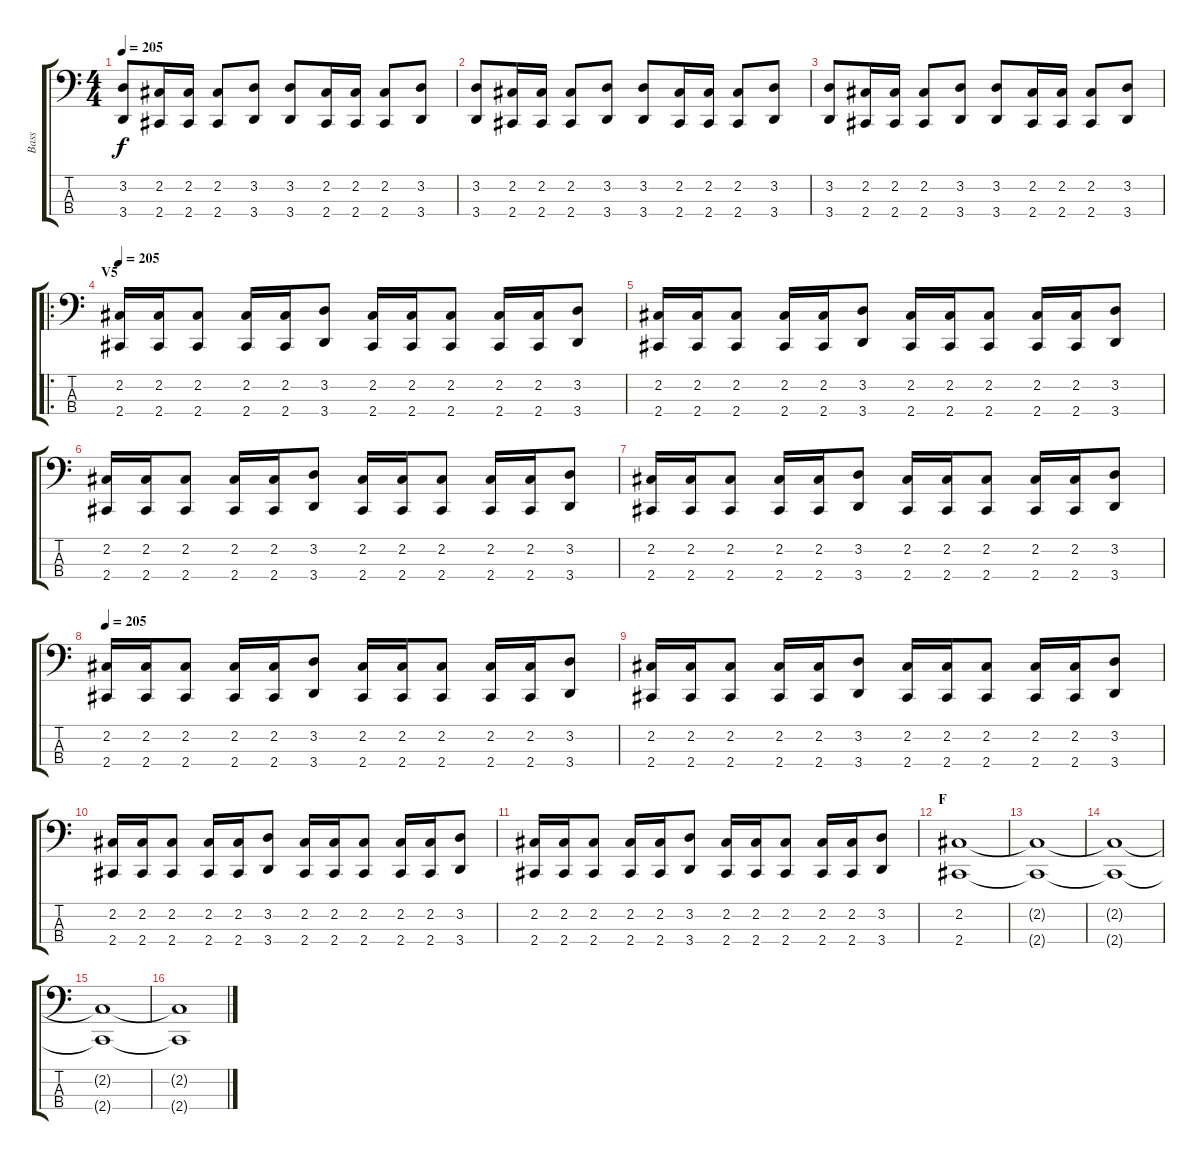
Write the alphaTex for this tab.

\track ("Bass" "Bass") {instrument electricbasspick}
\staff {score tabs}
\tuning (E2 B1 Gb1 B0) {hide}
\ts (4 4)
\tempo 205
\clef f4
\ks c
(3.2 3.4).8{dy f} (2.2 2.4).16 (2.2 2.4).16 (2.2 2.4).8 (3.2 3.4).8 (3.2 3.4).8 (2.2 2.4).16 (2.2 2.4).16 (2.2 2.4).8 (3.2 3.4).8 |
(3.2 3.4).8 (2.2 2.4).16 (2.2 2.4).16 (2.2 2.4).8 (3.2 3.4).8 (3.2 3.4).8 (2.2 2.4).16 (2.2 2.4).16 (2.2 2.4).8 (3.2 3.4).8 |
(3.2 3.4).8 (2.2 2.4).16 (2.2 2.4).16 (2.2 2.4).8 (3.2 3.4).8 (3.2 3.4).8 (2.2 2.4).16 (2.2 2.4).16 (2.2 2.4).8 (3.2 3.4).8 |
\ro
\section ("" "V5")
\tempo 205
(2.2 2.4).16 (2.2 2.4).16 (2.2 2.4).8 (2.2 2.4).16 (2.2 2.4).16 (3.2 3.4).8 (2.2 2.4).16 (2.2 2.4).16 (2.2 2.4).8 (2.2 2.4).16 (2.2 2.4).16 (3.2 3.4).8 |
(2.2 2.4).16 (2.2 2.4).16 (2.2 2.4).8 (2.2 2.4).16 (2.2 2.4).16 (3.2 3.4).8 (2.2 2.4).16 (2.2 2.4).16 (2.2 2.4).8 (2.2 2.4).16 (2.2 2.4).16 (3.2 3.4).8 |
(2.2 2.4).16 (2.2 2.4).16 (2.2 2.4).8 (2.2 2.4).16 (2.2 2.4).16 (3.2 3.4).8 (2.2 2.4).16 (2.2 2.4).16 (2.2 2.4).8 (2.2 2.4).16 (2.2 2.4).16 (3.2 3.4).8 |
(2.2 2.4).16 (2.2 2.4).16 (2.2 2.4).8 (2.2 2.4).16 (2.2 2.4).16 (3.2 3.4).8 (2.2 2.4).16 (2.2 2.4).16 (2.2 2.4).8 (2.2 2.4).16 (2.2 2.4).16 (3.2 3.4).8 |
\tempo 205
(2.2 2.4).16 (2.2 2.4).16 (2.2 2.4).8 (2.2 2.4).16 (2.2 2.4).16 (3.2 3.4).8 (2.2 2.4).16 (2.2 2.4).16 (2.2 2.4).8 (2.2 2.4).16 (2.2 2.4).16 (3.2 3.4).8 |
(2.2 2.4).16 (2.2 2.4).16 (2.2 2.4).8 (2.2 2.4).16 (2.2 2.4).16 (3.2 3.4).8 (2.2 2.4).16 (2.2 2.4).16 (2.2 2.4).8 (2.2 2.4).16 (2.2 2.4).16 (3.2 3.4).8 |
(2.2 2.4).16 (2.2 2.4).16 (2.2 2.4).8 (2.2 2.4).16 (2.2 2.4).16 (3.2 3.4).8 (2.2 2.4).16 (2.2 2.4).16 (2.2 2.4).8 (2.2 2.4).16 (2.2 2.4).16 (3.2 3.4).8 |
(2.2 2.4).16 (2.2 2.4).16 (2.2 2.4).8 (2.2 2.4).16 (2.2 2.4).16 (3.2 3.4).8 (2.2 2.4).16 (2.2 2.4).16 (2.2 2.4).8 (2.2 2.4).16 (2.2 2.4).16 (3.2 3.4).8 |
\section ("" "F")
(2.2 2.4).1 |
(2.2{t} 2.4{t}).1 |
(2.2{t} 2.4{t}).1{volume 0} |
(2.2{t} 2.4{t}).1 |
(2.2{t} 2.4{t}).1
